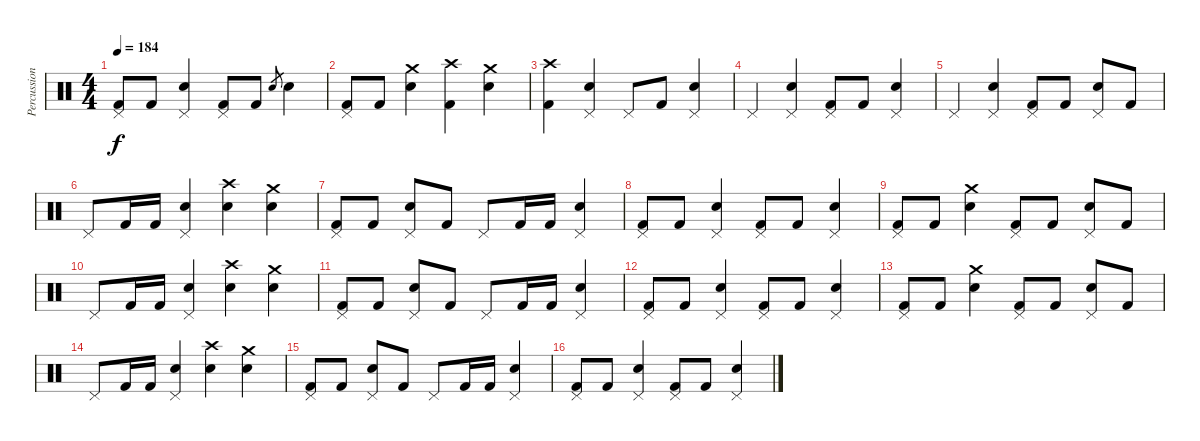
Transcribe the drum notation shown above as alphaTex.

\track ("Percussions" "Percussion") {instrument percussion}
\staff {score}
\articulation defaults
\ts (4 4)
\tempo 184
\clef neutral
\ks c
("Pedal Hi-Hat (hit)" "Kick (hit) 2").8{dy f} "Kick (hit) 2".8 ("Pedal Hi-Hat (hit)" "Electric Snare (hit)").4 ("Pedal Hi-Hat (hit)" "Kick (hit) 2").8 "Kick (hit) 2".8 "Electric Snare (hit)".8{gr} "Electric Snare (hit)".4 |
("Pedal Hi-Hat (hit)" "Kick (hit) 2").8 "Kick (hit) 2".8 ("Crash medium (hit)" "Electric Snare (hit)").4 ("Crash high (hit)" "Kick (hit) 2").4 ("Crash medium (hit)" "Electric Snare (hit)").4 |
("Crash high (hit)" "Kick (hit) 2").4 ("Pedal Hi-Hat (hit)" "Electric Snare (hit)").4 "Pedal Hi-Hat (hit)".8 "Kick (hit) 2".8 ("Pedal Hi-Hat (hit)" "Electric Snare (hit)").4 |
"Pedal Hi-Hat (hit)".4 ("Pedal Hi-Hat (hit)" "Electric Snare (hit)").4 ("Pedal Hi-Hat (hit)" "Kick (hit) 2").8 "Kick (hit) 2".8 ("Pedal Hi-Hat (hit)" "Electric Snare (hit)").4 |
"Pedal Hi-Hat (hit)".4 ("Pedal Hi-Hat (hit)" "Electric Snare (hit)").4 ("Pedal Hi-Hat (hit)" "Kick (hit) 2").8 "Kick (hit) 2".8 ("Pedal Hi-Hat (hit)" "Electric Snare (hit)").8 "Kick (hit) 2".8 |
"Pedal Hi-Hat (hit)".8 "Kick (hit) 2".16 "Kick (hit) 2".16 ("Pedal Hi-Hat (hit)" "Electric Snare (hit)").4 ("Crash high (hit)" "Electric Snare (hit)").4 ("Crash medium (hit)" "Electric Snare (hit)").4 |
("Pedal Hi-Hat (hit)" "Kick (hit) 2").8 "Kick (hit) 2".8 ("Pedal Hi-Hat (hit)" "Electric Snare (hit)").8 "Kick (hit) 2".8 "Pedal Hi-Hat (hit)".8 "Kick (hit) 2".16 "Kick (hit) 2".16 ("Pedal Hi-Hat (hit)" "Electric Snare (hit)").4 |
("Pedal Hi-Hat (hit)" "Kick (hit) 2").8 "Kick (hit) 2".8 ("Pedal Hi-Hat (hit)" "Electric Snare (hit)").4 ("Pedal Hi-Hat (hit)" "Kick (hit) 2").8 "Kick (hit) 2".8 ("Pedal Hi-Hat (hit)" "Electric Snare (hit)").4 |
("Pedal Hi-Hat (hit)" "Kick (hit) 2").8 "Kick (hit) 2".8 ("Crash medium (hit)" "Electric Snare (hit)").4 ("Pedal Hi-Hat (hit)" "Kick (hit) 2").8 "Kick (hit) 2".8 ("Pedal Hi-Hat (hit)" "Electric Snare (hit)").8 "Kick (hit) 2".8 |
"Pedal Hi-Hat (hit)".8 "Kick (hit) 2".16 "Kick (hit) 2".16 ("Pedal Hi-Hat (hit)" "Electric Snare (hit)").4 ("Crash high (hit)" "Electric Snare (hit)").4 ("Crash medium (hit)" "Electric Snare (hit)").4 |
("Pedal Hi-Hat (hit)" "Kick (hit) 2").8 "Kick (hit) 2".8 ("Pedal Hi-Hat (hit)" "Electric Snare (hit)").8 "Kick (hit) 2".8 "Pedal Hi-Hat (hit)".8 "Kick (hit) 2".16 "Kick (hit) 2".16 ("Pedal Hi-Hat (hit)" "Electric Snare (hit)").4 |
("Pedal Hi-Hat (hit)" "Kick (hit) 2").8 "Kick (hit) 2".8 ("Pedal Hi-Hat (hit)" "Electric Snare (hit)").4 ("Pedal Hi-Hat (hit)" "Kick (hit) 2").8 "Kick (hit) 2".8 ("Pedal Hi-Hat (hit)" "Electric Snare (hit)").4 |
("Pedal Hi-Hat (hit)" "Kick (hit) 2").8 "Kick (hit) 2".8 ("Crash medium (hit)" "Electric Snare (hit)").4 ("Pedal Hi-Hat (hit)" "Kick (hit) 2").8 "Kick (hit) 2".8 ("Pedal Hi-Hat (hit)" "Electric Snare (hit)").8 "Kick (hit) 2".8 |
"Pedal Hi-Hat (hit)".8 "Kick (hit) 2".16 "Kick (hit) 2".16 ("Pedal Hi-Hat (hit)" "Electric Snare (hit)").4 ("Crash high (hit)" "Electric Snare (hit)").4 ("Crash medium (hit)" "Electric Snare (hit)").4 |
("Pedal Hi-Hat (hit)" "Kick (hit) 2").8 "Kick (hit) 2".8 ("Pedal Hi-Hat (hit)" "Electric Snare (hit)").8 "Kick (hit) 2".8 "Pedal Hi-Hat (hit)".8 "Kick (hit) 2".16 "Kick (hit) 2".16 ("Pedal Hi-Hat (hit)" "Electric Snare (hit)").4 |
("Pedal Hi-Hat (hit)" "Kick (hit) 2").8 "Kick (hit) 2".8 ("Pedal Hi-Hat (hit)" "Electric Snare (hit)").4 ("Pedal Hi-Hat (hit)" "Kick (hit) 2").8 "Kick (hit) 2".8 ("Pedal Hi-Hat (hit)" "Electric Snare (hit)").4
